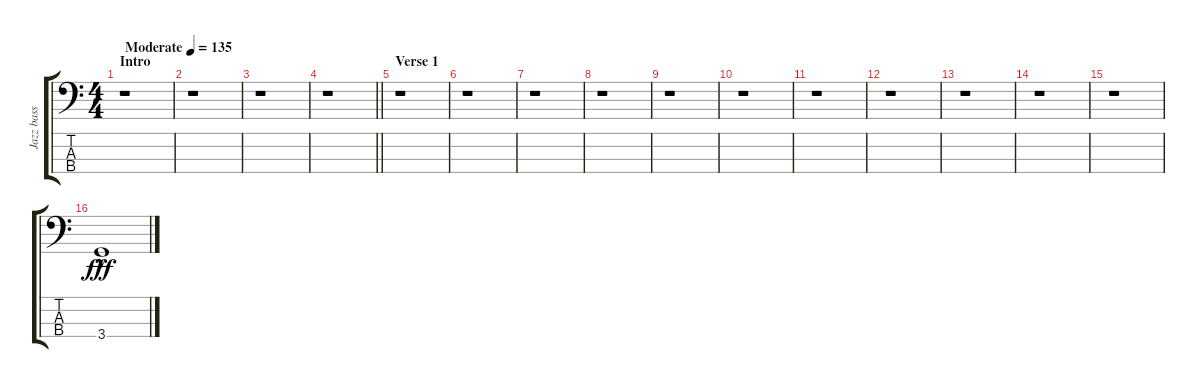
\track ("Jazz bass" "Jazz bass") {instrument electricbassfinger}
\staff {score tabs}
\tuning (G2 D2 A1 E1) {hide}
\ts (4 4)
\section ("" "Intro")
\tempo (135 "Moderate")
\clef f4
\ks c
r.1{dy fff instrument electricbassfinger} |
r.1 |
r.1 |
\barLineRight lightlight
r.1 |
\section ("" "Verse 1")
r.1 |
r.1 |
r.1 |
r.1 |
r.1 |
r.1 |
r.1 |
r.1 |
r.1 |
r.1 |
r.1 |
3.4{hac}.1
